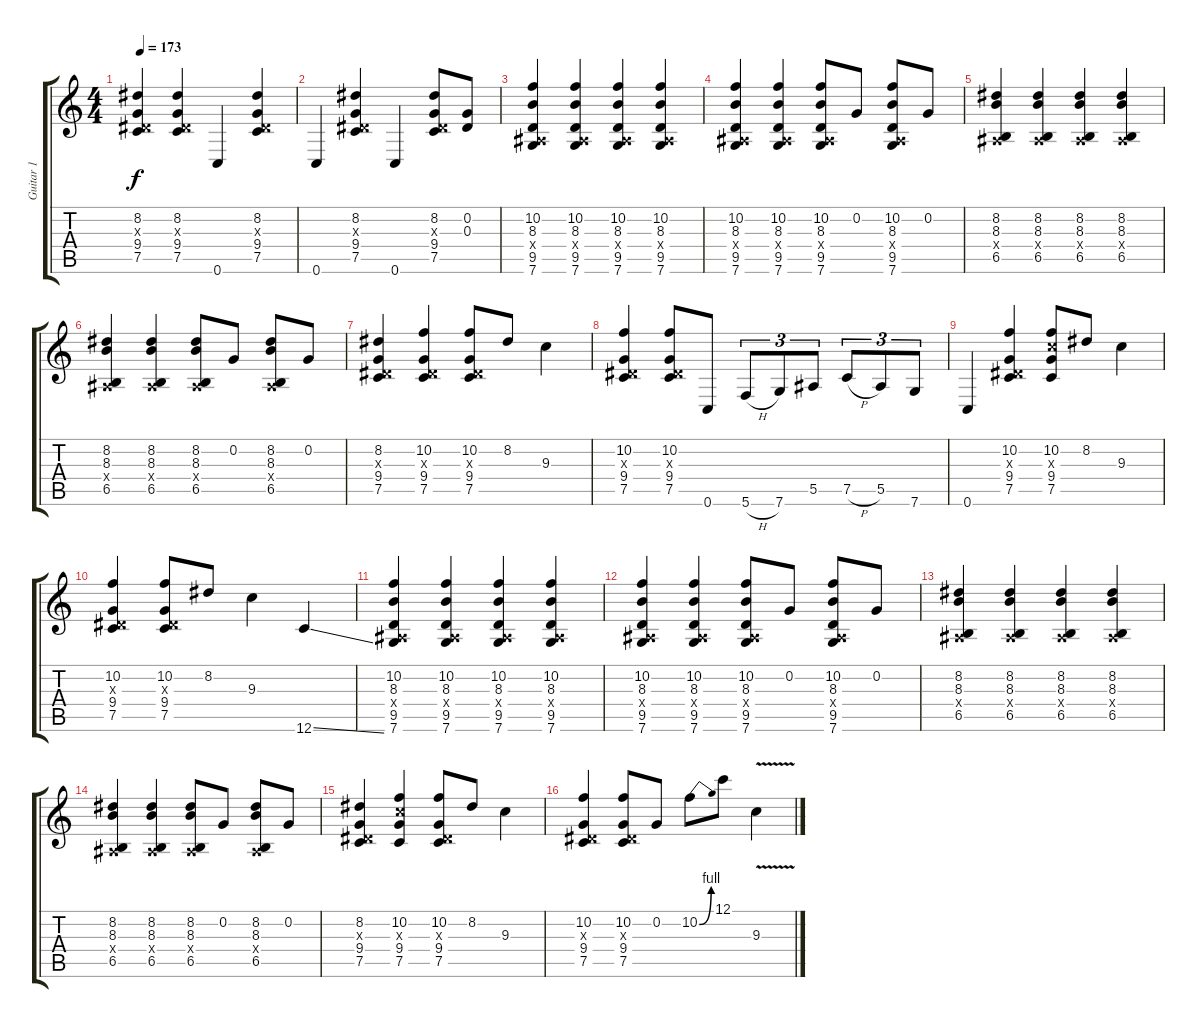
\track ("Guitar 1" "Guitar 1") {instrument overdrivenguitar}
\staff {score tabs}
\tuning (C4 G3 Eb3 Bb2 F2 C2) {hide}
\ts (4 4)
\tempo 173
\clef g2
\ks c
(8.2 0.3{x} 9.4 7.5).4{dy f} (8.2 0.3{x} 9.4 7.5).4 0.6.4 (8.2 0.3{x} 9.4 7.5).4 |
0.6.4 (8.2 0.3{x} 9.4 7.5).4 0.6.4 (8.2 0.3{x} 9.4 7.5).8 (0.2 0.3).8 |
(10.2 8.3 0.4{x} 9.5 7.6).4 (10.2 8.3 0.4{x} 9.5 7.6).4 (10.2 8.3 0.4{x} 9.5 7.6).4 (10.2 8.3 0.4{x} 9.5 7.6).4 |
(10.2 8.3 0.4{x} 9.5 7.6).4 (10.2 8.3 0.4{x} 9.5 7.6).4 (10.2 8.3 0.4{x} 9.5 7.6).8 0.2.8 (10.2 8.3 0.4{x} 9.5 7.6).8 0.2.8 |
(8.2 8.3 0.4{x} 6.5).4 (8.2 8.3 0.4{x} 6.5).4 (8.2 8.3 0.4{x} 6.5).4 (8.2 8.3 0.4{x} 6.5).4 |
(8.2 8.3 0.4{x} 6.5).4 (8.2 8.3 0.4{x} 6.5).4 (8.2 8.3 0.4{x} 6.5).8 0.2.8 (8.2 8.3 0.4{x} 6.5).8 0.2.8 |
(8.2 0.3{x} 9.4 7.5).4 (10.2 0.3{x} 9.4 7.5).4 (10.2 0.3{x} 9.4 7.5).8 8.2.8 9.3.4 |
(10.2 0.3{x} 9.4 7.5).4 (10.2 0.3{x} 9.4 7.5).8 0.6.8 5.6{h}.8{tu (3 2)} 7.6.8{tu (3 2)} 5.5.8{tu (3 2)} 7.5{h}.8{tu (3 2)} 5.5.8{tu (3 2)} 7.6.8{tu (3 2)} |
0.6.4 (10.2 0.3{x} 9.4 7.5).4 (10.2 9.3{x} 9.4 7.5).8 8.2.8 9.3.4 |
(10.2 0.3{x} 9.4 7.5).4 (10.2 0.3{x} 9.4 7.5).8 8.2.8 9.3.4 12.6{ss}.4 |
(10.2 8.3 0.4{x} 9.5 7.6).4 (10.2 8.3 0.4{x} 9.5 7.6).4 (10.2 8.3 0.4{x} 9.5 7.6).4 (10.2 8.3 0.4{x} 9.5 7.6).4 |
(10.2 8.3 0.4{x} 9.5 7.6).4 (10.2 8.3 0.4{x} 9.5 7.6).4 (10.2 8.3 0.4{x} 9.5 7.6).8 0.2.8 (10.2 8.3 0.4{x} 9.5 7.6).8 0.2.8 |
(8.2 8.3 0.4{x} 6.5).4 (8.2 8.3 0.4{x} 6.5).4 (8.2 8.3 0.4{x} 6.5).4 (8.2 8.3 0.4{x} 6.5).4 |
(8.2 8.3 0.4{x} 6.5).4 (8.2 8.3 0.4{x} 6.5).4 (8.2 8.3 0.4{x} 6.5).8 0.2.8 (8.2 8.3 0.4{x} 6.5).8 0.2.8 |
(8.2 0.3{x} 9.4 7.5).4 (10.2 9.3{x} 9.4 7.5).4 (10.2 0.3{x} 9.4 7.5).8 8.2.8 9.3.4 |
(10.2 0.3{x} 9.4 7.5).4 (10.2 0.3{x} 9.4 7.5).8 0.2.8 10.2{be (bend 0 0 60 4)}.8 12.1.8 9.3{v}.4
